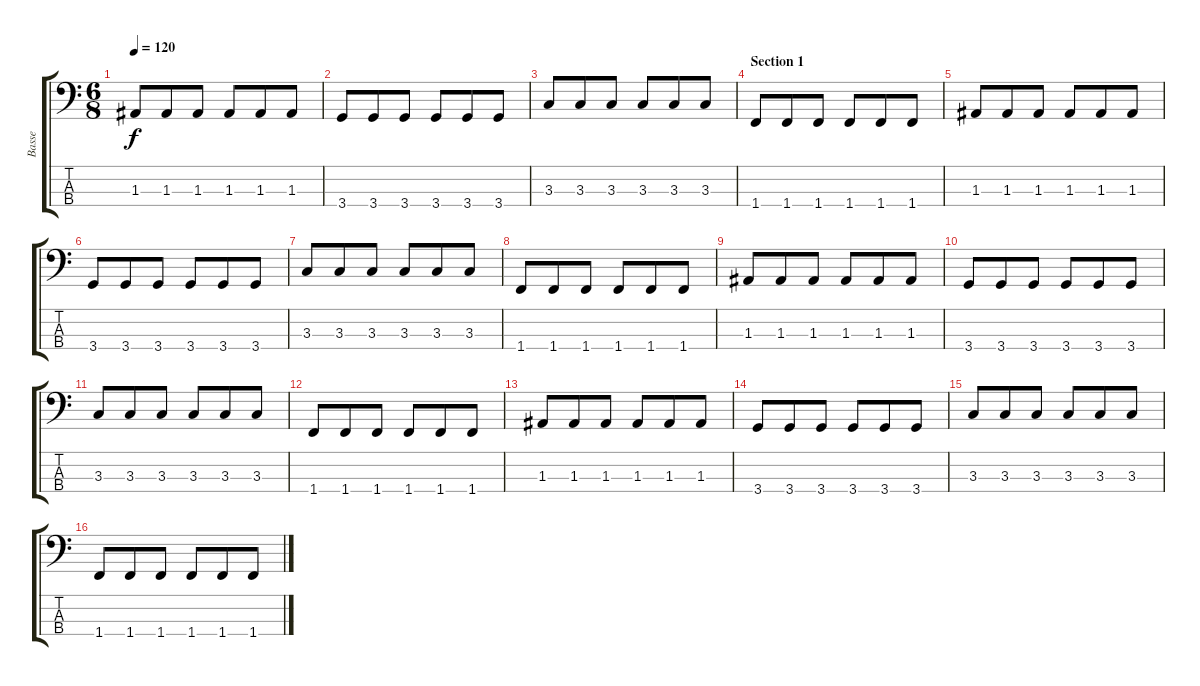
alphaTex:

\track ("Basse" "Basse") {instrument electricbassfinger}
\staff {score tabs}
\tuning (G2 D2 A1 E1) {hide}
\ts (6 8)
\tempo 120
\clef f4
\ks c
1.3.8{dy f} 1.3.8 1.3.8 1.3.8 1.3.8 1.3.8 |
3.4.8 3.4.8 3.4.8 3.4.8 3.4.8 3.4.8 |
3.3.8 3.3.8 3.3.8 3.3.8 3.3.8 3.3.8 |
\section ("" "Section 1")
1.4.8 1.4.8 1.4.8 1.4.8 1.4.8 1.4.8 |
1.3.8 1.3.8 1.3.8 1.3.8 1.3.8 1.3.8 |
3.4.8 3.4.8 3.4.8 3.4.8 3.4.8 3.4.8 |
3.3.8 3.3.8 3.3.8 3.3.8 3.3.8 3.3.8 |
1.4.8 1.4.8 1.4.8 1.4.8 1.4.8 1.4.8 |
1.3.8 1.3.8 1.3.8 1.3.8 1.3.8 1.3.8 |
3.4.8 3.4.8 3.4.8 3.4.8 3.4.8 3.4.8 |
3.3.8 3.3.8 3.3.8 3.3.8 3.3.8 3.3.8 |
1.4.8 1.4.8 1.4.8 1.4.8 1.4.8 1.4.8 |
1.3.8 1.3.8 1.3.8 1.3.8 1.3.8 1.3.8 |
3.4.8 3.4.8 3.4.8 3.4.8 3.4.8 3.4.8 |
3.3.8 3.3.8 3.3.8 3.3.8 3.3.8 3.3.8 |
1.4.8 1.4.8 1.4.8 1.4.8 1.4.8 1.4.8
